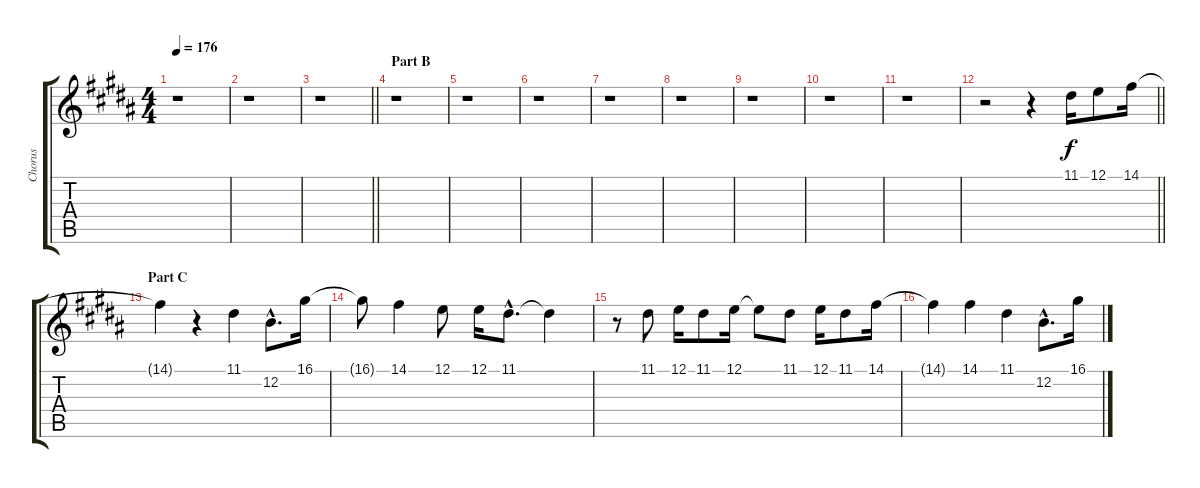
\track ("Chorus" "Chorus") {instrument trumpet}
\staff {score tabs}
\tuning (E4 B3 G3 D3 A2 E2) {hide}
\ts (4 4)
\tempo 176
\clef g2
\ks b
r.1{dy f} |
r.1 |
\barLineRight lightlight
r.1 |
\section ("" "Part B")
r.1 |
r.1 |
r.1 |
r.1 |
r.1 |
r.1 |
r.1 |
r.1 |
\barLineRight lightlight
r.2 r.4 11.1.16 12.1.8 14.1.16 |
\section ("" "Part C")
14.1{t}.4 r.4 11.1.4 12.2{hac}.8{d} 16.1.16 |
16.1{t}.8 14.1.4 12.1.8 12.1.16 11.1{hac}.8{d} 11.1{t}.4 |
r.8 11.1.8 12.1.16 11.1.8 12.1.16 12.1{t}.8 11.1.8 12.1.16 11.1.8 14.1.16 |
14.1{t}.4 14.1.4 11.1.4 12.2{hac}.8{d} 16.1.16
